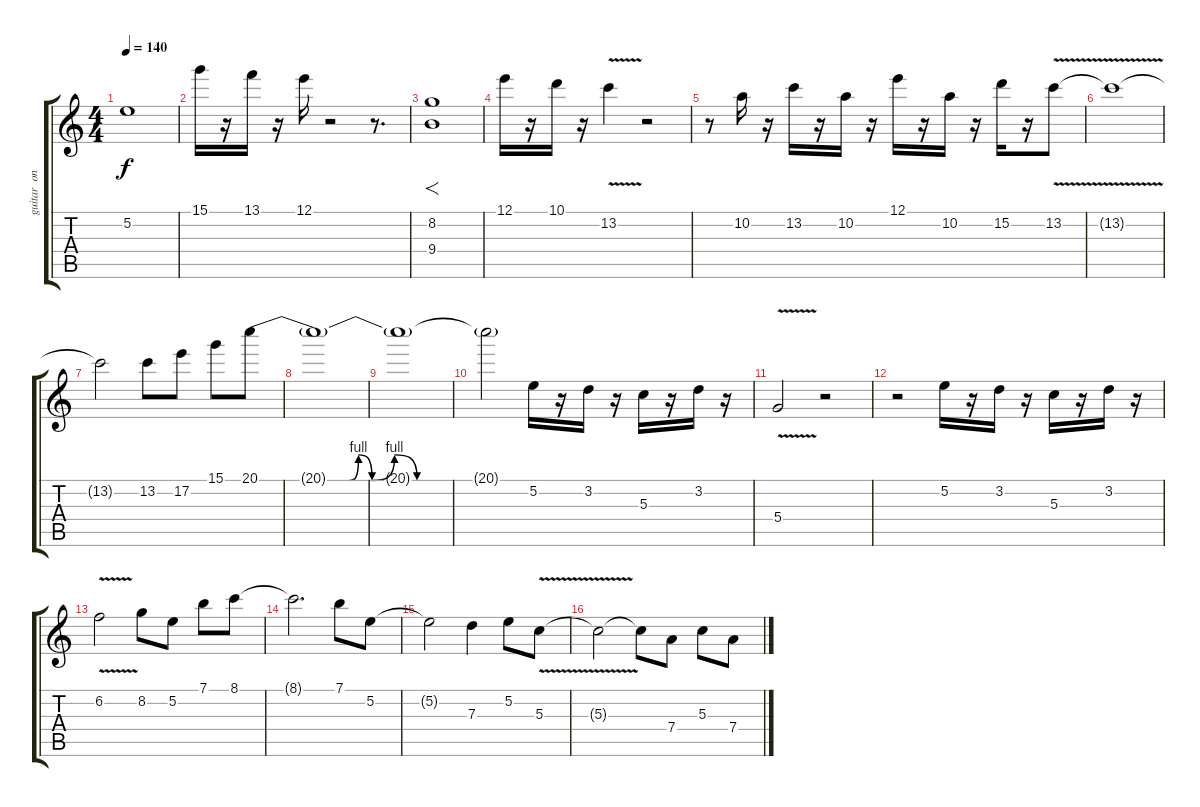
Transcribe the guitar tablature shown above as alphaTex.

\track ("guitar  one" "guitar  on") {instrument distortionguitar}
\staff {score tabs}
\tuning (E4 B3 G3 D3 A2 E2) {hide}
\ts (4 4)
\tempo 140
\clef g2
\ks c
5.2{t}.1{dy f} |
15.1.16 r.16 13.1.16 r.16 12.1.16 r.2 r.8{d} |
(8.2 9.4).1{f} |
12.1.16 r.16 10.1.16 r.16 13.2{v}.4 r.2 |
r.8 10.2.16 r.16 13.2.16 r.16 10.2.16 r.16 12.1.16 r.16 10.2.16 r.16 15.2.16 r.16 13.2{v}.8 |
13.2{t}.1 |
13.2{t}.2 13.2.8 17.2.8 15.1.8 20.1{be (custom 0 0 20 0 22 4 25 0 30 4 35 0 60 0)}.8 |
20.1{t}.1 |
20.1{t}.1 |
20.1{t}.2 5.2.16 r.16 3.2.16 r.16 5.3.16 r.16 3.2.16 r.16 |
5.4{v}.2 r.2 |
r.2 5.2.16 r.16 3.2.16 r.16 5.3.16 r.16 3.2.16 r.16 |
6.2{v}.2 8.2.8 5.2.8 7.1.8 8.1.8 |
8.1{t}.2{d} 7.1.8 5.2.8 |
5.2{t}.2 7.3.4 5.2.8 5.3{v}.8 |
5.3{t}.2 5.3{t}.8 7.4.8 5.3.8 7.4.8
